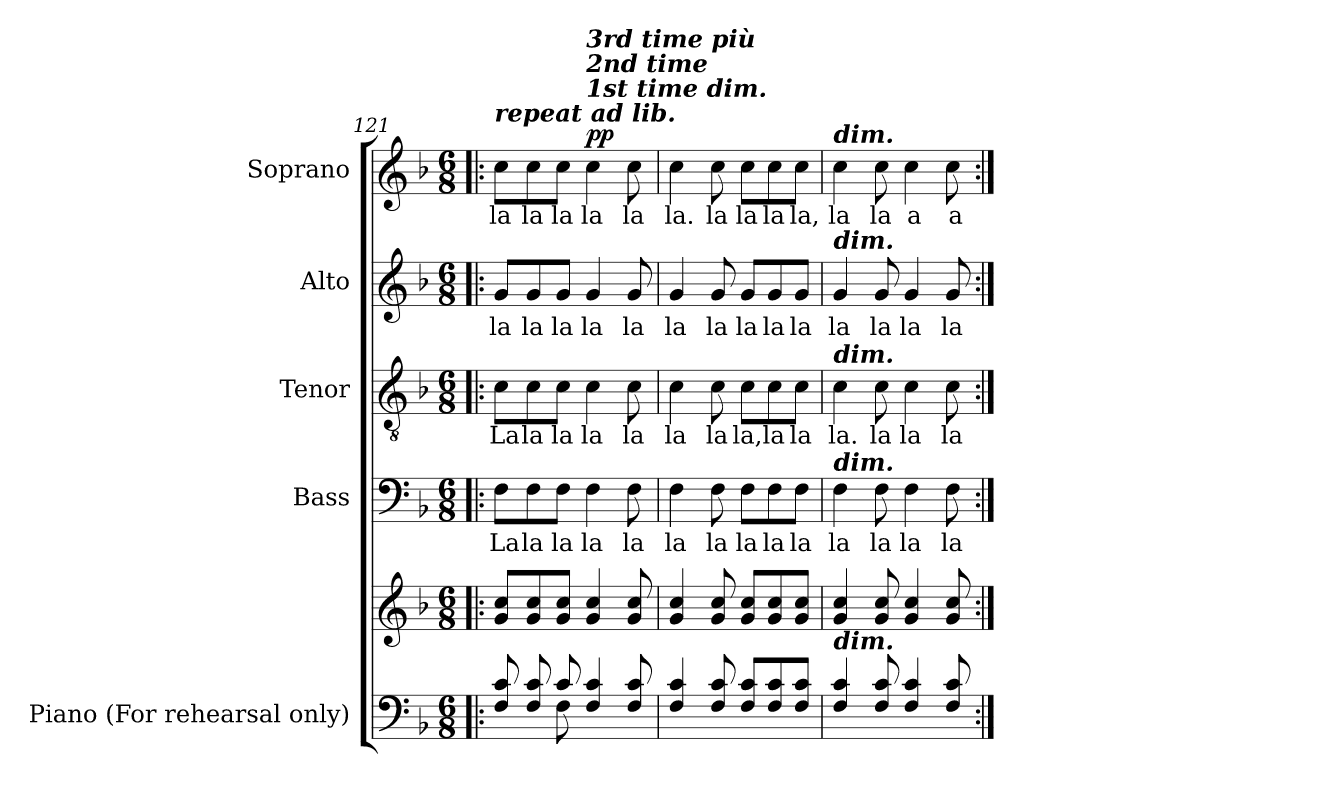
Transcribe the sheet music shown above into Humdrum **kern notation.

**kern	**kern	**kern	**text	**kern	**text	**kern	**text	**kern	**text	**dynam
*part5	*part5	*part4	*part4	*part3	*part3	*part2	*part2	*part1	*part1	*part1
*staff6	*staff5	*staff4	*staff4	*staff3	*staff3	*staff2	*staff2	*staff1	*staff1	*staff1
*I"Piano (For rehearsal only)	*	*I"Bass	*	*I"Tenor	*	*I"Alto	*	*I"Soprano	*	*
*I'Pno.	*	*I'B.	*	*I'T.	*	*I'A.	*	*I'S.	*	*
!!LO:LB:g=z
*clefF4	*clefG2	*clefF4	*	*clefGv2	*	*clefG2	*	*clefG2	*	*
*	*	*	*	*ITrd7c12	*	*	*	*	*	*
*k[b-]	*k[b-]	*k[b-]	*	*k[b-]	*	*k[b-]	*	*k[b-]	*	*
*F:	*F:	*F:	*	*F:	*	*F:	*	*F:	*	*
*M6/8	*M6/8	*M6/8	*	*M6/8	*	*M6/8	*	*M6/8	*	*
=121!|:	=121!|:	=121!|:	=121!|:	=121!|:	=121!|:	=121!|:	=121!|:	=121!|:	=121!|:	=121!|:
*^	*	*	*	*	*	*	*	*	*	*
!	!	!	!	!LO:LY:b:color=#000000	!	!	!	!	!	!	!
!	!	!	!	!	!	!LO:LY:b:color=#000000	!	!	!	!	!
!	!	!	!	!	!	!	!	!LO:LY:b:color=#000000	!	!	!
!	!	!	!	!	!	!	!	!	!LO:TX:a:Bi:t=repeat ad lib.	!	!
!	!	!	!	!	!	!	!	!	!	!LO:LY:b:color=#000000	!
8Fi/ 8ci	4ryy	8gi/ 8cciL	8Fi\L	La	8Ci\L	La	8gi/L	la	8cci\L	la	.
!	!	!	!	!LO:LY:b:color=#000000	!	!	!	!	!	!	!
!	!	!	!	!	!	!LO:LY:b:color=#000000	!	!	!	!	!
!	!	!	!	!	!	!	!	!LO:LY:b:color=#000000	!	!	!
!	!	!	!	!	!	!	!	!	!	!LO:LY:b:color=#000000	!
8Fi/ 8ci	.	8gi/ 8cci	8Fi\	la	8Ci\	la	8gi/	la	8cci\	la	.
!	!	!	!	!LO:LY:b:color=#000000	!	!	!	!	!	!	!
!	!	!	!	!	!	!LO:LY:b:color=#000000	!	!	!	!	!
!	!	!	!	!	!	!	!	!LO:LY:b:color=#000000	!	!	!
!	!	!	!	!	!	!	!	!	!	!LO:LY:b:color=#000000	!
8ci/	8Fi\	8gi/ 8cciJ	8Fi\J	la	8Ci\J	la	8gi/J	la	8cci\J	la	.
!	!	!	!	!LO:LY:b:color=#000000	!	!	!	!	!	!	!
!	!	!	!	!	!	!LO:LY:b:color=#000000	!	!	!	!	!
!	!	!	!	!	!	!	!	!LO:LY:b:color=#000000	!	!	!
!	!	!	!	!	!	!	!	!	!LO:TX:a:Bi:t=1st time dim.	!	!
!	!	!	!	!	!	!	!	!	!LO:TX:Bi:t=2nd time	!	!
!	!	!	!	!	!	!	!	!	!LO:TX:a:Bi:t=3rd time più	!	!
!	!	!	!	!	!	!	!	!	!	!LO:LY:b:color=#000000	!
4Fi/ 4ci	4.ryy	4gi/ 4cci	4Fi\	la	4Ci\	la	4gi/	la	4cci\	la	p p
!	!	!	!	!LO:LY:b:color=#000000	!	!	!	!	!	!	!
!	!	!	!	!	!	!LO:LY:b:color=#000000	!	!	!	!	!
!	!	!	!	!	!	!	!	!LO:LY:b:color=#000000	!	!	!
!	!	!	!	!	!	!	!	!	!	!LO:LY:b:color=#000000	!
8Fi/ 8ci	.	8gi/ 8cci	8Fi\	la	8Ci\	la	8gi/	la	8cci\	la	.
*v	*v	*	*	*	*	*	*	*	*	*	*
=122	=122	=122	=122	=122	=122	=122	=122	=122	=122	=122
!	!	!	!LO:LY:b:color=#000000	!	!	!	!	!	!	!
!	!	!	!	!	!LO:LY:b:color=#000000	!	!	!	!	!
!	!	!	!	!	!	!	!LO:LY:b:color=#000000	!	!	!
!	!	!	!	!	!	!	!	!	!LO:LY:b:color=#000000	!
4Fi/ 4ci	4gi/ 4cci	4Fi\	la	4Ci\	la	4gi/	la	4cci\	la.	.
!	!	!	!LO:LY:b:color=#000000	!	!	!	!	!	!	!
!	!	!	!	!	!LO:LY:b:color=#000000	!	!	!	!	!
!	!	!	!	!	!	!	!LO:LY:b:color=#000000	!	!	!
!	!	!	!	!	!	!	!	!	!LO:LY:b:color=#000000	!
8Fi/ 8ci	8gi/ 8cci	8Fi\	la	8Ci\	la	8gi/	la	8cci\	la	.
!	!	!	!LO:LY:b:color=#000000	!	!	!	!	!	!	!
!	!	!	!	!	!LO:LY:b:color=#000000	!	!	!	!	!
!	!	!	!	!	!	!	!LO:LY:b:color=#000000	!	!	!
!	!	!	!	!	!	!	!	!	!LO:LY:b:color=#000000	!
8Fi/ 8ciL	8gi/ 8cciL	8Fi\L	la	8Ci\L	la,	8gi/L	la	8cci\L	la	.
!	!	!	!LO:LY:b:color=#000000	!	!	!	!	!	!	!
!	!	!	!	!	!LO:LY:b:color=#000000	!	!	!	!	!
!	!	!	!	!	!	!	!LO:LY:b:color=#000000	!	!	!
!	!	!	!	!	!	!	!	!	!LO:LY:b:color=#000000	!
8Fi/ 8ci	8gi/ 8cci	8Fi\	la	8Ci\	la	8gi/	la	8cci\	la	.
!	!	!	!LO:LY:b:color=#000000	!	!	!	!	!	!	!
!	!	!	!	!	!LO:LY:b:color=#000000	!	!	!	!	!
!	!	!	!	!	!	!	!LO:LY:b:color=#000000	!	!	!
!	!	!	!	!	!	!	!	!	!LO:LY:b:color=#000000	!
8Fi/ 8ciJ	8gi/ 8cciJ	8Fi\J	la	8Ci\J	la	8gi/J	la	8cci\J	la,	.
=123	=123	=123	=123	=123	=123	=123	=123	=123	=123	=123
!	!	!	!LO:LY:b:color=#000000	!	!	!	!	!	!	!
!	!	!	!	!	!LO:LY:b:color=#000000	!	!	!	!	!
!	!	!	!	!	!	!	!LO:LY:b:color=#000000	!	!	!
!	!	!	!	!	!	!	!	!LO:TX:a:Bi:t=dim.	!	!
!	!	!	!	!	!	!LO:TX:a:Bi:t=dim.	!	!	!	!
!	!	!	!	!LO:TX:a:Bi:t=dim.	!	!	!	!	!	!
!	!	!LO:TX:a:Bi:t=dim.	!	!	!	!	!	!	!	!
!	!LO:TX:b:Bi:t=dim.	!	!	!	!	!	!	!	!	!
!	!	!	!	!	!	!	!	!	!LO:LY:b:color=#000000	!
4Fi/ 4ci	4gi/ 4cci	4Fi\	la	4Ci\	la.	4gi/	la	4cci\	la	.
!	!	!	!LO:LY:b:color=#000000	!	!	!	!	!	!	!
!	!	!	!	!	!LO:LY:b:color=#000000	!	!	!	!	!
!	!	!	!	!	!	!	!LO:LY:b:color=#000000	!	!	!
!	!	!	!	!	!	!	!	!	!LO:LY:b:color=#000000	!
8Fi/ 8ci	8gi/ 8cci	8Fi\	la	8Ci\	la	8gi/	la	8cci\	la	.
!	!	!	!LO:LY:b:color=#000000	!	!	!	!	!	!	!
!	!	!	!	!	!LO:LY:b:color=#000000	!	!	!	!	!
!	!	!	!	!	!	!	!LO:LY:b:color=#000000	!	!	!
!	!	!	!	!	!	!	!	!	!LO:LY:b:color=#000000	!
4Fi/ 4ci	4gi/ 4cci	4Fi\	la	4Ci\	la	4gi/	la	4cci\	a	.
!	!	!	!LO:LY:b:color=#000000	!	!	!	!	!	!	!
!	!	!	!	!	!LO:LY:b:color=#000000	!	!	!	!	!
!	!	!	!	!	!	!	!LO:LY:b:color=#000000	!	!	!
!	!	!	!	!	!	!	!	!	!LO:LY:b:color=#000000	!
8Fi/ 8ci	8gi/ 8cci	8Fi\	la	8Ci\	la	8gi/	la	8cci\	a	.
=:|!	=:|!	=:|!	=:|!	=:|!	=:|!	=:|!	=:|!	=:|!	=:|!	=:|!
*-	*-	*-	*-	*-	*-	*-	*-	*-	*-	*-
